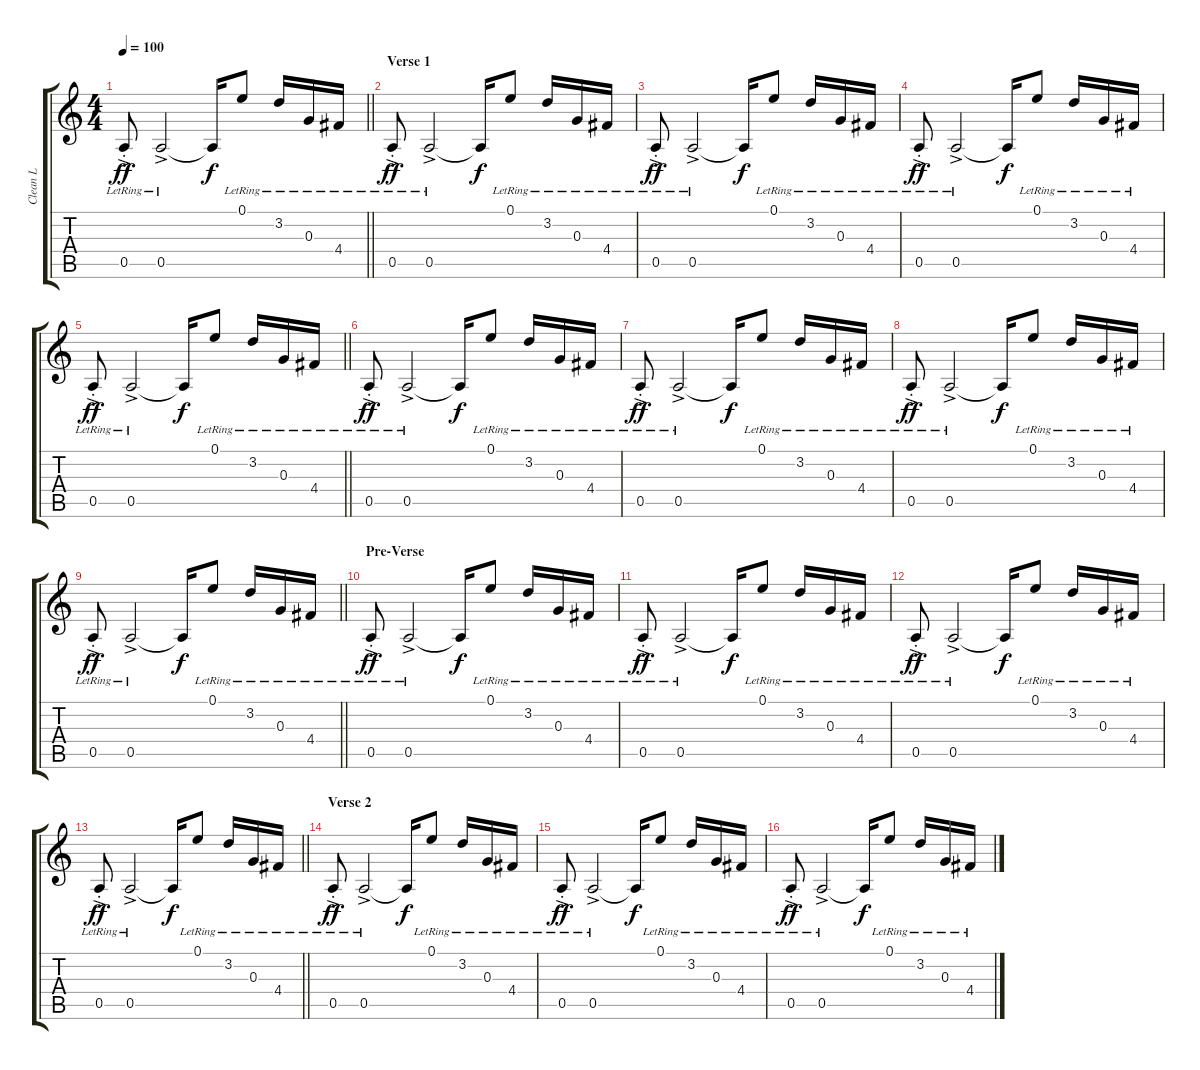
\track ("Clean L" "Clean L") {instrument acousticguitarnylon}
\staff {score tabs}
\tuning (E4 B3 G3 D3 A2 D2) {hide}
\ts (4 4)
\tempo 100
\clef g2
\barLineRight lightlight
\ks c
0.5{ac st lr}.8{dy ff} 0.5{ac lr}.2 0.5{t}.16{dy f} 0.1{lr}.8 3.2{lr}.16 0.3{lr}.16 4.4{lr}.16 |
\section ("" "Verse 1")
0.5{ac st lr}.8{dy ff} 0.5{ac lr}.2 0.5{t}.16{dy f} 0.1{lr}.8 3.2{lr}.16 0.3{lr}.16 4.4{lr}.16 |
0.5{ac st lr}.8{dy ff} 0.5{ac lr}.2 0.5{t}.16{dy f} 0.1{lr}.8 3.2{lr}.16 0.3{lr}.16 4.4{lr}.16 |
0.5{ac st lr}.8{dy ff} 0.5{ac lr}.2 0.5{t}.16{dy f} 0.1{lr}.8 3.2{lr}.16 0.3{lr}.16 4.4{lr}.16 |
\barLineRight lightlight
0.5{ac st lr}.8{dy ff} 0.5{ac lr}.2 0.5{t}.16{dy f} 0.1{lr}.8 3.2{lr}.16 0.3{lr}.16 4.4{lr}.16 |
0.5{ac st lr}.8{dy ff} 0.5{ac lr}.2 0.5{t}.16{dy f} 0.1{lr}.8 3.2{lr}.16 0.3{lr}.16 4.4{lr}.16 |
0.5{ac st lr}.8{dy ff} 0.5{ac lr}.2 0.5{t}.16{dy f} 0.1{lr}.8 3.2{lr}.16 0.3{lr}.16 4.4{lr}.16 |
0.5{ac st lr}.8{dy ff} 0.5{ac lr}.2 0.5{t}.16{dy f} 0.1{lr}.8 3.2{lr}.16 0.3{lr}.16 4.4{lr}.16 |
\barLineRight lightlight
0.5{ac st lr}.8{dy ff} 0.5{ac lr}.2 0.5{t}.16{dy f} 0.1{lr}.8 3.2{lr}.16 0.3{lr}.16 4.4{lr}.16 |
\section ("" "Pre-Verse")
0.5{ac st lr}.8{dy ff} 0.5{ac lr}.2 0.5{t}.16{dy f} 0.1{lr}.8 3.2{lr}.16 0.3{lr}.16 4.4{lr}.16 |
0.5{ac st lr}.8{dy ff} 0.5{ac lr}.2 0.5{t}.16{dy f} 0.1{lr}.8 3.2{lr}.16 0.3{lr}.16 4.4{lr}.16 |
0.5{ac st lr}.8{dy ff} 0.5{ac lr}.2 0.5{t}.16{dy f} 0.1{lr}.8 3.2{lr}.16 0.3{lr}.16 4.4{lr}.16 |
\barLineRight lightlight
0.5{ac st lr}.8{dy ff} 0.5{ac lr}.2 0.5{t}.16{dy f} 0.1{lr}.8 3.2{lr}.16 0.3{lr}.16 4.4{lr}.16 |
\section ("" "Verse 2")
0.5{ac st lr}.8{dy ff} 0.5{ac lr}.2 0.5{t}.16{dy f} 0.1{lr}.8 3.2{lr}.16 0.3{lr}.16 4.4{lr}.16 |
0.5{ac st lr}.8{dy ff} 0.5{ac lr}.2 0.5{t}.16{dy f} 0.1{lr}.8 3.2{lr}.16 0.3{lr}.16 4.4{lr}.16 |
0.5{ac st lr}.8{dy ff} 0.5{ac lr}.2 0.5{t}.16{dy f} 0.1{lr}.8 3.2{lr}.16 0.3{lr}.16 4.4{lr}.16
